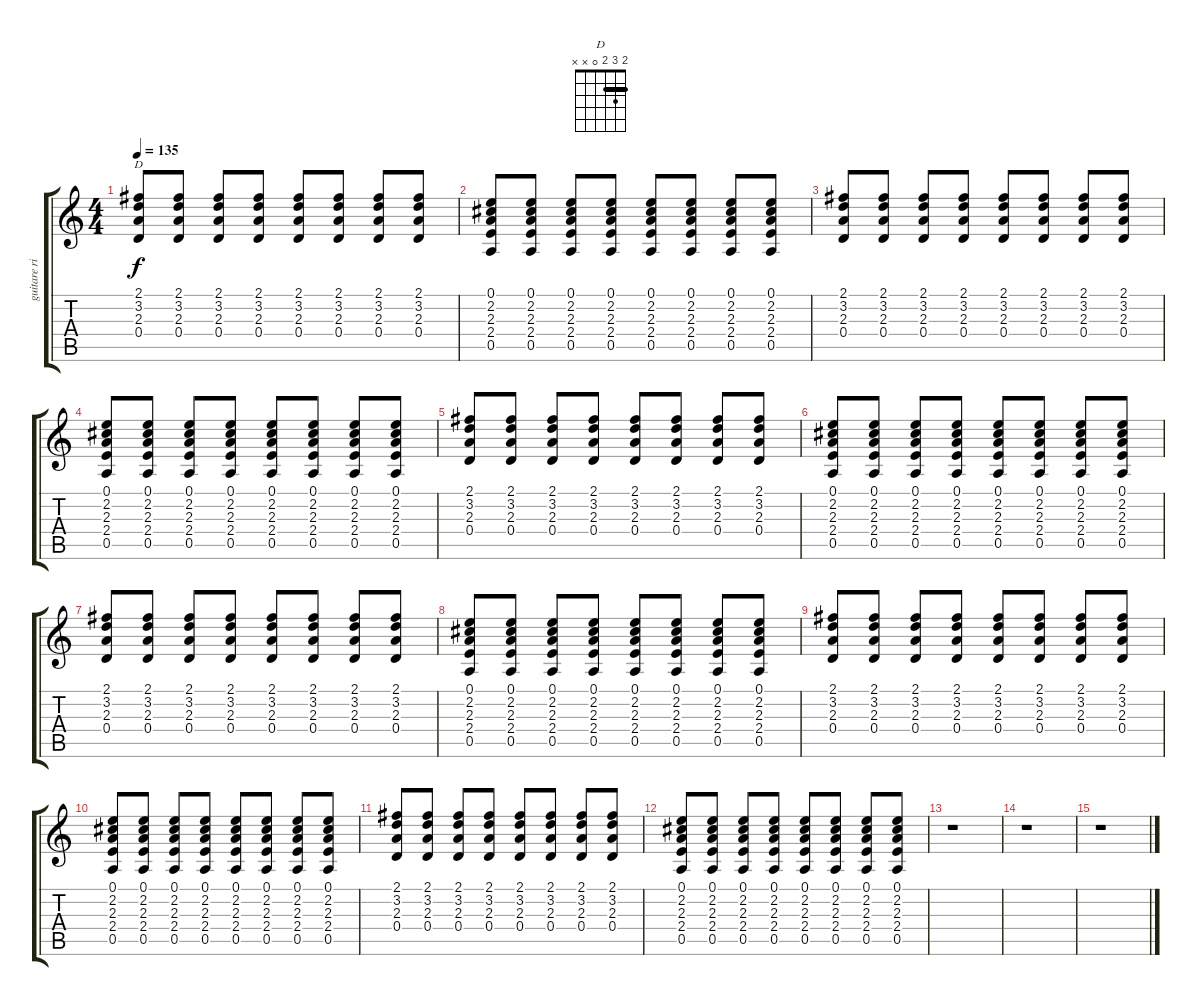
\track ("guitare riff" "guitare ri") {instrument electricguitarclean}
\staff {score tabs}
\tuning (E4 B3 G3 D3 A2 E2) {hide}
\chord ("D" 2 3 2 0 x x) {barre 2}
\ts (4 4)
\tempo 135
\clef g2
\ks c
(2.1 3.2 2.3 0.4).8{ch "D" dy f} (2.1 3.2 2.3 0.4).8 (2.1 3.2 2.3 0.4).8 (2.1 3.2 2.3 0.4).8 (2.1 3.2 2.3 0.4).8 (2.1 3.2 2.3 0.4).8 (2.1 3.2 2.3 0.4).8 (2.1 3.2 2.3 0.4).8 |
(0.1 2.2 2.3 2.4 0.5).8 (0.1 2.2 2.3 2.4 0.5).8 (0.1 2.2 2.3 2.4 0.5).8 (0.1 2.2 2.3 2.4 0.5).8 (0.1 2.2 2.3 2.4 0.5).8 (0.1 2.2 2.3 2.4 0.5).8 (0.1 2.2 2.3 2.4 0.5).8 (0.1 2.2 2.3 2.4 0.5).8 |
(2.1 3.2 2.3 0.4).8 (2.1 3.2 2.3 0.4).8 (2.1 3.2 2.3 0.4).8 (2.1 3.2 2.3 0.4).8 (2.1 3.2 2.3 0.4).8 (2.1 3.2 2.3 0.4).8 (2.1 3.2 2.3 0.4).8 (2.1 3.2 2.3 0.4).8 |
(0.1 2.2 2.3 2.4 0.5).8 (0.1 2.2 2.3 2.4 0.5).8 (0.1 2.2 2.3 2.4 0.5).8 (0.1 2.2 2.3 2.4 0.5).8 (0.1 2.2 2.3 2.4 0.5).8 (0.1 2.2 2.3 2.4 0.5).8 (0.1 2.2 2.3 2.4 0.5).8 (0.1 2.2 2.3 2.4 0.5).8 |
(2.1 3.2 2.3 0.4).8 (2.1 3.2 2.3 0.4).8 (2.1 3.2 2.3 0.4).8 (2.1 3.2 2.3 0.4).8 (2.1 3.2 2.3 0.4).8 (2.1 3.2 2.3 0.4).8 (2.1 3.2 2.3 0.4).8 (2.1 3.2 2.3 0.4).8 |
(0.1 2.2 2.3 2.4 0.5).8 (0.1 2.2 2.3 2.4 0.5).8 (0.1 2.2 2.3 2.4 0.5).8 (0.1 2.2 2.3 2.4 0.5).8 (0.1 2.2 2.3 2.4 0.5).8 (0.1 2.2 2.3 2.4 0.5).8 (0.1 2.2 2.3 2.4 0.5).8 (0.1 2.2 2.3 2.4 0.5).8 |
(2.1 3.2 2.3 0.4).8 (2.1 3.2 2.3 0.4).8 (2.1 3.2 2.3 0.4).8 (2.1 3.2 2.3 0.4).8 (2.1 3.2 2.3 0.4).8 (2.1 3.2 2.3 0.4).8 (2.1 3.2 2.3 0.4).8 (2.1 3.2 2.3 0.4).8 |
(0.1 2.2 2.3 2.4 0.5).8 (0.1 2.2 2.3 2.4 0.5).8 (0.1 2.2 2.3 2.4 0.5).8 (0.1 2.2 2.3 2.4 0.5).8 (0.1 2.2 2.3 2.4 0.5).8 (0.1 2.2 2.3 2.4 0.5).8 (0.1 2.2 2.3 2.4 0.5).8 (0.1 2.2 2.3 2.4 0.5).8 |
(2.1 3.2 2.3 0.4).8 (2.1 3.2 2.3 0.4).8 (2.1 3.2 2.3 0.4).8 (2.1 3.2 2.3 0.4).8 (2.1 3.2 2.3 0.4).8 (2.1 3.2 2.3 0.4).8 (2.1 3.2 2.3 0.4).8 (2.1 3.2 2.3 0.4).8 |
(0.1 2.2 2.3 2.4 0.5).8 (0.1 2.2 2.3 2.4 0.5).8 (0.1 2.2 2.3 2.4 0.5).8 (0.1 2.2 2.3 2.4 0.5).8 (0.1 2.2 2.3 2.4 0.5).8 (0.1 2.2 2.3 2.4 0.5).8 (0.1 2.2 2.3 2.4 0.5).8 (0.1 2.2 2.3 2.4 0.5).8 |
(2.1 3.2 2.3 0.4).8 (2.1 3.2 2.3 0.4).8 (2.1 3.2 2.3 0.4).8 (2.1 3.2 2.3 0.4).8 (2.1 3.2 2.3 0.4).8 (2.1 3.2 2.3 0.4).8 (2.1 3.2 2.3 0.4).8 (2.1 3.2 2.3 0.4).8 |
(0.1 2.2 2.3 2.4 0.5).8 (0.1 2.2 2.3 2.4 0.5).8 (0.1 2.2 2.3 2.4 0.5).8 (0.1 2.2 2.3 2.4 0.5).8 (0.1 2.2 2.3 2.4 0.5).8 (0.1 2.2 2.3 2.4 0.5).8 (0.1 2.2 2.3 2.4 0.5).8 (0.1 2.2 2.3 2.4 0.5).8 |
r.1 |
r.1 |
r.1
